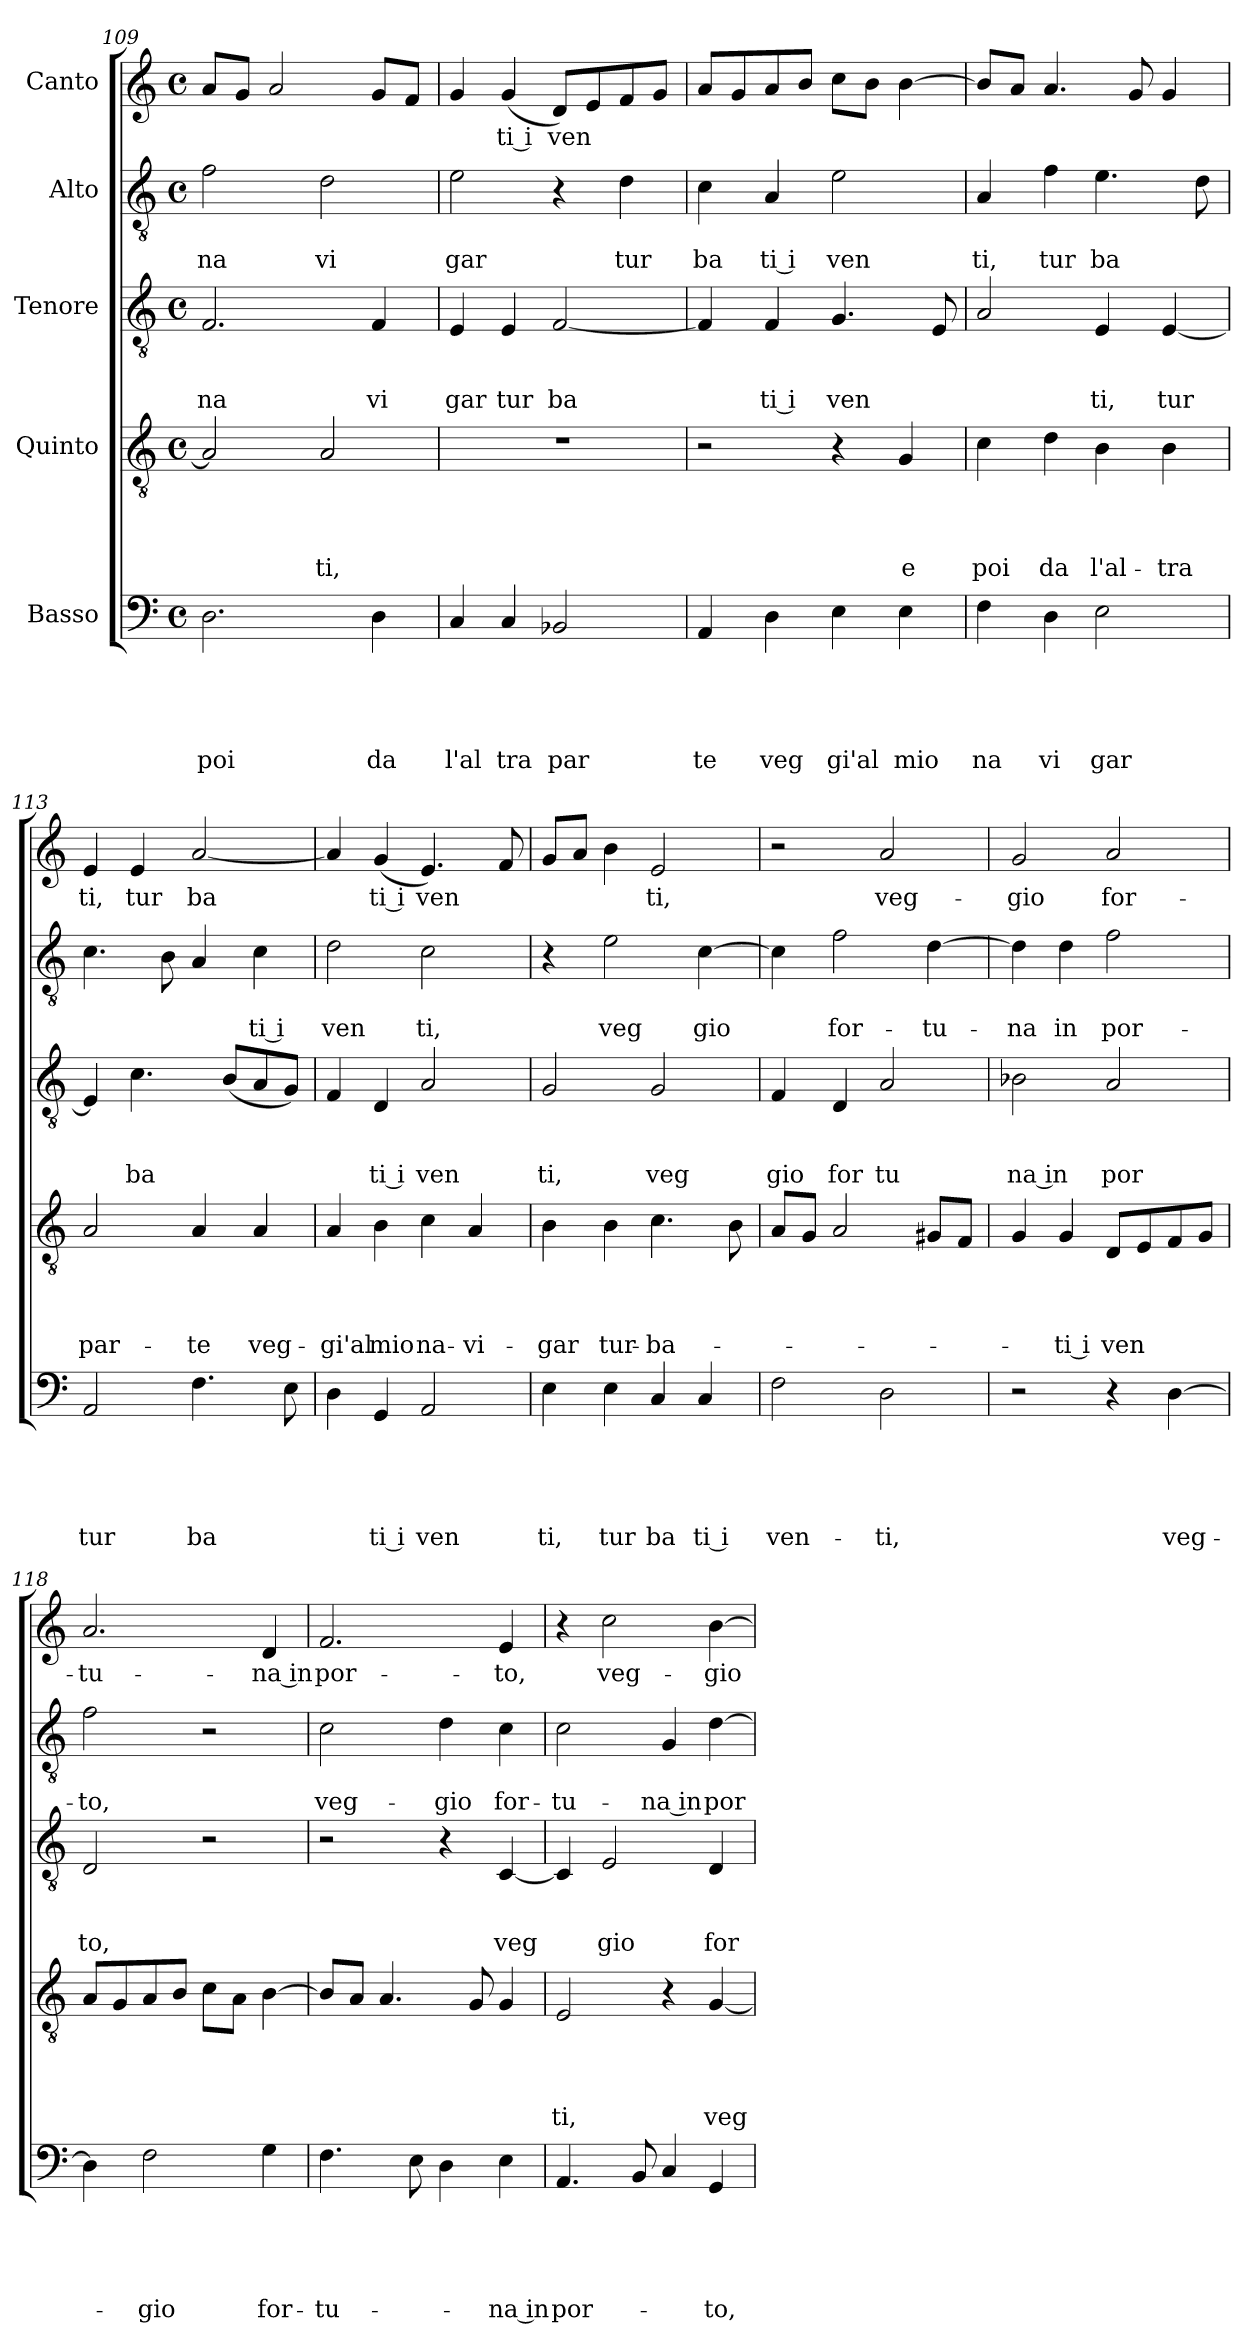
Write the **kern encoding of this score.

**kern	**text	**text	**text	**text	**text	**kern	**text	**text	**text	**text	**kern	**text	**text	**text	**kern	**text	**text	**kern	**text
*part5	*part5	*part5	*part5	*part5	*part5	*part4	*part4	*part4	*part4	*part4	*part3	*part3	*part3	*part3	*part2	*part2	*part2	*part1	*part1
*staff5	*staff5	*staff5	*staff5	*staff5	*staff5	*staff4	*staff4	*staff4	*staff4	*staff4	*staff3	*staff3	*staff3	*staff3	*staff2	*staff2	*staff2	*staff1	*staff1
*I"Basso	*	*	*	*	*	*I"Quinto	*	*	*	*	*I"Tenore	*	*	*	*I"Alto	*	*	*I"Canto	*
*clefF4	*	*	*	*	*	*clefGv2	*	*	*	*	*clefGv2	*	*	*	*clefGv2	*	*	*clefG2	*
*k[]	*	*	*	*	*	*k[]	*	*	*	*	*k[]	*	*	*	*k[]	*	*	*k[]	*
*C:	*	*	*	*	*	*C:	*	*	*	*	*C:	*	*	*	*C:	*	*	*C:	*
*M4/4	*	*	*	*	*	*M4/4	*	*	*	*	*M4/4	*	*	*	*M4/4	*	*	*M4/4	*
*met(c)	*	*	*	*	*	*met(c)	*	*	*	*	*met(c)	*	*	*	*met(c)	*	*	*met(c)	*
=109	=109	=109	=109	=109	=109	=109	=109	=109	=109	=109	=109	=109	=109	=109	=109	=109	=109	=109	=109
!	!	!	!	!	!LO:LY:b	!	!	!	!	!	!	!	!	!LO:LY:b	!	!	!LO:LY:b	!	!
2.D\	.	.	.	.	poi	2A/]	.	.	.	.	2.F/	.	.	na	2f\	.	na	8a/L	.
.	.	.	.	.	.	.	.	.	.	.	.	.	.	.	.	.	.	8g/J	.
.	.	.	.	.	.	.	.	.	.	.	.	.	.	.	.	.	.	2a/	.
!	!	!	!	!	!	!	!	!	!	!LO:LY:b	!	!	!	!	!	!	!LO:LY:b	!	!
.	.	.	.	.	.	2A/	.	.	.	ti,	.	.	.	.	2d\	.	vi	.	.
!	!	!	!	!	!LO:LY:b	!	!	!	!	!	!	!	!	!LO:LY:b	!	!	!	!	!
4D\	.	.	.	.	da	.	.	.	.	.	4F/	.	.	vi	.	.	.	8g/L	.
.	.	.	.	.	.	.	.	.	.	.	.	.	.	.	.	.	.	8f/J	.
!!LO:LB:g=z
=110	=110	=110	=110	=110	=110	=110	=110	=110	=110	=110	=110	=110	=110	=110	=110	=110	=110	=110	=110
!	!	!	!	!	!LO:LY:b	!	!	!	!	!	!	!	!	!LO:LY:b	!	!	!LO:LY:b	!	!
4C/	.	.	.	.	l'al	1r	.	.	.	.	4E/	.	.	gar	2e\	.	gar	4g/	.
!	!	!	!	!	!LO:LY:b	!	!	!	!	!	!	!	!	!LO:LY:b	!	!	!	!	!LO:LY:b:rj
4C/	.	.	.	.	tra	.	.	.	.	.	4E/	.	.	tur	.	.	.	(<4g/	ti i
!	!	!	!	!	!LO:LY:b	!	!	!	!	!	!	!	!	!LO:LY:b	!	!	!	!	!LO:LY:b
2BB-X/	.	.	.	.	par	.	.	.	.	.	[<2F/	.	.	ba	4r	.	.	8d/L)	ven
.	.	.	.	.	.	.	.	.	.	.	.	.	.	.	.	.	.	8e/	.
!	!	!	!	!	!	!	!	!	!	!	!	!	!	!	!	!	!LO:LY:b	!	!
.	.	.	.	.	.	.	.	.	.	.	.	.	.	.	4d\	.	tur	8f/	.
.	.	.	.	.	.	.	.	.	.	.	.	.	.	.	.	.	.	8g/J	.
=111	=111	=111	=111	=111	=111	=111	=111	=111	=111	=111	=111	=111	=111	=111	=111	=111	=111	=111	=111
!	!	!	!	!	!LO:LY:b	!	!	!	!	!	!	!	!	!	!	!	!LO:LY:b	!	!
4AA/	.	.	.	.	te	2r	.	.	.	.	4F/]	.	.	.	4c\	.	ba	8a/L	.
.	.	.	.	.	.	.	.	.	.	.	.	.	.	.	.	.	.	8g/	.
!	!	!	!	!	!LO:LY:b	!	!	!	!	!	!	!	!	!LO:LY:b:rj	!	!	!LO:LY:b:rj	!	!
4D\	.	.	.	.	veg	.	.	.	.	.	4F/	.	.	ti i	4A/	.	ti i	8a/	.
.	.	.	.	.	.	.	.	.	.	.	.	.	.	.	.	.	.	8b/J	.
!	!	!	!	!	!LO:LY:b	!	!	!	!	!	!	!	!	!LO:LY:b	!	!	!LO:LY:b	!	!
4E\	.	.	.	.	gi'al	4r	.	.	.	.	4.G/	.	.	ven	2e\	.	ven	8cc\L	.
.	.	.	.	.	.	.	.	.	.	.	.	.	.	.	.	.	.	8b\J	.
!	!	!	!	!	!LO:LY:b	!	!	!	!	!LO:LY:b	!	!	!	!	!	!	!	!	!
4E\	.	.	.	.	mio	4G/	.	.	.	e	.	.	.	.	.	.	.	[>4b\	.
.	.	.	.	.	.	.	.	.	.	.	8E/	.	.	.	.	.	.	.	.
=112	=112	=112	=112	=112	=112	=112	=112	=112	=112	=112	=112	=112	=112	=112	=112	=112	=112	=112	=112
!	!	!	!	!	!LO:LY:b	!	!	!	!	!LO:LY:b	!	!	!	!	!	!	!LO:LY:b	!	!
4F\	.	.	.	.	na	4c\	.	.	.	poi	2A/	.	.	.	4A/	.	ti,	8b/L]	.
.	.	.	.	.	.	.	.	.	.	.	.	.	.	.	.	.	.	8a/J	.
!	!	!	!	!	!LO:LY:b	!	!	!	!	!LO:LY:b	!	!	!	!	!	!	!LO:LY:b	!	!
4D\	.	.	.	.	vi	4d\	.	.	.	da	.	.	.	.	4f\	.	tur	4.a/	.
!	!	!	!	!	!LO:LY:b	!	!	!	!	!LO:LY:b	!	!	!	!LO:LY:b	!	!	!LO:LY:b	!	!
2E\	.	.	.	.	gar	4B\	.	.	.	l'al-	4E/	.	.	ti,	4.e\	.	ba	.	.
.	.	.	.	.	.	.	.	.	.	.	.	.	.	.	.	.	.	8g/	.
!	!	!	!	!	!	!	!	!	!	!LO:LY:b	!	!	!	!LO:LY:b	!	!	!	!	!
.	.	.	.	.	.	4B\	.	.	.	-tra	[<4E/	.	.	tur	.	.	.	4g/	.
.	.	.	.	.	.	.	.	.	.	.	.	.	.	.	8d\	.	.	.	.
=113	=113	=113	=113	=113	=113	=113	=113	=113	=113	=113	=113	=113	=113	=113	=113	=113	=113	=113	=113
!	!	!	!	!	!LO:LY:b	!	!	!	!	!LO:LY:b	!	!	!	!	!	!	!	!	!LO:LY:b
2AA/	.	.	.	.	tur	2A/	.	.	.	par-	4E/]	.	.	.	4.c\	.	.	4e/	ti,
!	!	!	!	!	!	!	!	!	!	!	!	!	!	!LO:LY:b	!	!	!	!	!LO:LY:b
.	.	.	.	.	.	.	.	.	.	.	4.c\	.	.	ba	.	.	.	4e/	tur
.	.	.	.	.	.	.	.	.	.	.	.	.	.	.	8B\	.	.	.	.
!	!	!	!	!	!LO:LY:b	!	!	!	!	!LO:LY:b	!	!	!	!	!	!	!	!	!LO:LY:b
4.F\	.	.	.	.	ba	4A/	.	.	.	-te	.	.	.	.	4A/	.	.	[<2a/	ba
.	.	.	.	.	.	.	.	.	.	.	(>8B/L	.	.	.	.	.	.	.	.
!	!	!	!	!	!	!	!	!	!	!LO:LY:b	!	!	!	!	!	!	!LO:LY:b:rj	!	!
.	.	.	.	.	.	4A/	.	.	.	veg-	8A/	.	.	.	4c\	.	ti i	.	.
8E\	.	.	.	.	.	.	.	.	.	.	8G/J)	.	.	.	.	.	.	.	.
=114	=114	=114	=114	=114	=114	=114	=114	=114	=114	=114	=114	=114	=114	=114	=114	=114	=114	=114	=114
!	!	!	!	!	!	!	!	!	!	!LO:LY:b	!	!	!	!	!	!	!LO:LY:b	!	!
4D\	.	.	.	.	.	4A/	.	.	.	-gi'al	4F/	.	.	.	2d\	.	ven	4a/]	.
!	!	!	!	!	!LO:LY:b:rj	!	!	!	!	!LO:LY:b	!	!	!	!LO:LY:b:rj	!	!	!	!	!LO:LY:b:rj
4GG/	.	.	.	.	ti i	4B\	.	.	.	mio	4D/	.	.	ti i	.	.	.	(<4g/	ti i
!	!	!	!	!	!LO:LY:b	!	!	!	!	!LO:LY:b	!	!	!	!LO:LY:b	!	!	!LO:LY:b	!	!LO:LY:b
2AA/	.	.	.	.	ven	4c\	.	.	.	na-	2A/	.	.	ven	2c\	.	ti,	4.e/)	ven
!	!	!	!	!	!	!	!	!	!	!LO:LY:b	!	!	!	!	!	!	!	!	!
.	.	.	.	.	.	4A/	.	.	.	-vi-	.	.	.	.	.	.	.	.	.
.	.	.	.	.	.	.	.	.	.	.	.	.	.	.	.	.	.	8f/	.
=115	=115	=115	=115	=115	=115	=115	=115	=115	=115	=115	=115	=115	=115	=115	=115	=115	=115	=115	=115
!	!	!	!	!	!LO:LY:b	!	!	!	!	!LO:LY:b	!	!	!	!LO:LY:b	!	!	!	!	!
4E\	.	.	.	.	ti,	4B\	.	.	.	-gar	2G/	.	.	ti,	4r	.	.	8g/L	.
.	.	.	.	.	.	.	.	.	.	.	.	.	.	.	.	.	.	8a/J	.
!	!	!	!	!	!LO:LY:b	!	!	!	!	!LO:LY:b	!	!	!	!	!	!	!LO:LY:b	!	!
4E\	.	.	.	.	tur	4B\	.	.	.	tur-	.	.	.	.	2e\	.	veg	4b\	.
!	!	!	!	!	!LO:LY:b	!	!	!	!	!LO:LY:b	!	!	!	!LO:LY:b	!	!	!	!	!LO:LY:b
4C/	.	.	.	.	ba	4.c\	.	.	.	-ba-	2G/	.	.	veg	.	.	.	2e/	ti,
!	!	!	!	!	!LO:LY:b:rj	!	!	!	!	!	!	!	!	!	!	!	!LO:LY:b	!	!
4C/	.	.	.	.	ti i	.	.	.	.	.	.	.	.	.	[<4c\	.	gio	.	.
.	.	.	.	.	.	8B\	.	.	.	.	.	.	.	.	.	.	.	.	.
!!LO:LB:g=z
=116	=116	=116	=116	=116	=116	=116	=116	=116	=116	=116	=116	=116	=116	=116	=116	=116	=116	=116	=116
!	!	!	!	!	!LO:LY:b	!	!	!	!	!	!	!	!	!LO:LY:b	!	!	!	!	!
2F\	.	.	.	.	ven-	8A/L	.	.	.	.	4F/	.	.	gio	4c\]	.	.	2r	.
.	.	.	.	.	.	8G/J	.	.	.	.	.	.	.	.	.	.	.	.	.
!	!	!	!	!	!	!	!	!	!	!	!	!	!	!LO:LY:b	!	!	!LO:LY:b	!	!
.	.	.	.	.	.	2A/	.	.	.	.	4D/	.	.	for	2f\	.	for-	.	.
!	!	!	!	!	!LO:LY:b	!	!	!	!	!	!	!	!	!LO:LY:b	!	!	!	!	!LO:LY:b
2D\	.	.	.	.	-ti,	.	.	.	.	.	2A/	.	.	tu	.	.	.	2a/	veg-
!	!	!	!	!	!	!	!	!	!	!	!	!	!	!	!	!	!LO:LY:b	!	!
.	.	.	.	.	.	8G#X/L	.	.	.	.	.	.	.	.	[>4d\	.	-tu-	.	.
.	.	.	.	.	.	8F/J	.	.	.	.	.	.	.	.	.	.	.	.	.
=117	=117	=117	=117	=117	=117	=117	=117	=117	=117	=117	=117	=117	=117	=117	=117	=117	=117	=117	=117
!	!	!	!	!	!	!	!	!	!	!	!	!	!	!LO:LY:b:rj	!	!	!LO:LY:b	!	!LO:LY:b
2r	.	.	.	.	.	4G/	.	.	.	.	2B-X\	.	.	na in	4d\]	.	-na	2g/	-gio
!	!	!	!	!	!	!	!	!	!	!LO:LY:b:rj	!	!	!	!	!	!	!LO:LY:b	!	!
.	.	.	.	.	.	4G/	.	.	.	-ti i	.	.	.	.	4d\	.	in	.	.
!	!	!	!	!	!	!	!	!	!	!LO:LY:b	!	!	!	!LO:LY:b	!	!	!LO:LY:b	!	!LO:LY:b
4r	.	.	.	.	.	8D/L	.	.	.	ven	2A/	.	.	por	2f\	.	por-	2a/	for-
.	.	.	.	.	.	8E/	.	.	.	.	.	.	.	.	.	.	.	.	.
!	!	!	!	!	!LO:LY:b	!	!	!	!	!	!	!	!	!	!	!	!	!	!
[>4D\	.	.	.	.	veg-	8F/	.	.	.	.	.	.	.	.	.	.	.	.	.
.	.	.	.	.	.	8G/J	.	.	.	.	.	.	.	.	.	.	.	.	.
=118	=118	=118	=118	=118	=118	=118	=118	=118	=118	=118	=118	=118	=118	=118	=118	=118	=118	=118	=118
!	!	!	!	!	!	!	!	!	!	!	!	!	!	!LO:LY:b	!	!	!LO:LY:b	!	!LO:LY:b
4D\]	.	.	.	.	.	8A/L	.	.	.	.	2D/	.	.	to,	2f\	.	-to,	2.a/	-tu-
.	.	.	.	.	.	8G/	.	.	.	.	.	.	.	.	.	.	.	.	.
!	!	!	!	!	!LO:LY:b	!	!	!	!	!	!	!	!	!	!	!	!	!	!
2F\	.	.	.	.	-gio	8A/	.	.	.	.	.	.	.	.	.	.	.	.	.
.	.	.	.	.	.	8B/J	.	.	.	.	.	.	.	.	.	.	.	.	.
.	.	.	.	.	.	8c\L	.	.	.	.	2r	.	.	.	2r	.	.	.	.
.	.	.	.	.	.	8A\J	.	.	.	.	.	.	.	.	.	.	.	.	.
!	!	!	!	!	!LO:LY:b	!	!	!	!	!	!	!	!	!	!	!	!	!	!LO:LY:b:rj
4G\	.	.	.	.	for-	[>4B\	.	.	.	.	.	.	.	.	.	.	.	4d/	-na in
=119	=119	=119	=119	=119	=119	=119	=119	=119	=119	=119	=119	=119	=119	=119	=119	=119	=119	=119	=119
!	!	!	!	!	!LO:LY:b	!	!	!	!	!	!	!	!	!	!	!	!LO:LY:b	!	!LO:LY:b
4.F\	.	.	.	.	-tu-	8B/L]	.	.	.	.	2r	.	.	.	2c\	.	veg-	2.f/	por-
.	.	.	.	.	.	8A/J	.	.	.	.	.	.	.	.	.	.	.	.	.
.	.	.	.	.	.	4.A/	.	.	.	.	.	.	.	.	.	.	.	.	.
8E\	.	.	.	.	.	.	.	.	.	.	.	.	.	.	.	.	.	.	.
!	!	!	!	!	!	!	!	!	!	!	!	!	!	!	!	!	!LO:LY:b	!	!
4D\	.	.	.	.	.	.	.	.	.	.	4r	.	.	.	4d\	.	-gio	.	.
.	.	.	.	.	.	8G/	.	.	.	.	.	.	.	.	.	.	.	.	.
!	!	!	!	!	!LO:LY:b:rj	!	!	!	!	!	!	!	!	!LO:LY:b	!	!	!LO:LY:b	!	!LO:LY:b
4E\	.	.	.	.	-na in	4G/	.	.	.	.	[<4C/	.	.	veg	4c\	.	for-	4e/	-to,
=120	=120	=120	=120	=120	=120	=120	=120	=120	=120	=120	=120	=120	=120	=120	=120	=120	=120	=120	=120
!	!	!	!	!	!LO:LY:b	!	!	!	!	!LO:LY:b	!	!	!	!	!	!	!LO:LY:b	!	!
4.AA/	.	.	.	.	por-	2E/	.	.	.	ti,	4C/]	.	.	.	2c\	.	-tu-	4r	.
!	!	!	!	!	!	!	!	!	!	!	!	!	!	!LO:LY:b	!	!	!	!	!LO:LY:b
.	.	.	.	.	.	.	.	.	.	.	2E/	.	.	gio	.	.	.	2cc\	veg-
8BB/	.	.	.	.	.	.	.	.	.	.	.	.	.	.	.	.	.	.	.
!	!	!	!	!	!	!	!	!	!	!	!	!	!	!	!	!	!LO:LY:b:rj	!	!
4C/	.	.	.	.	.	4r	.	.	.	.	.	.	.	.	4G/	.	-na in	.	.
!	!	!	!	!	!LO:LY:b	!	!	!	!	!LO:LY:b	!	!	!	!LO:LY:b	!	!	!LO:LY:b	!	!LO:LY:b
4GG/	.	.	.	.	-to,	[<4G/	.	.	.	veg	4D/	.	.	for	[>4d\	.	por-	[>4b\	-gio
=	=	=	=	=	=	=	=	=	=	=	=	=	=	=	=	=	=	=	=
*-	*-	*-	*-	*-	*-	*-	*-	*-	*-	*-	*-	*-	*-	*-	*-	*-	*-	*-	*-
